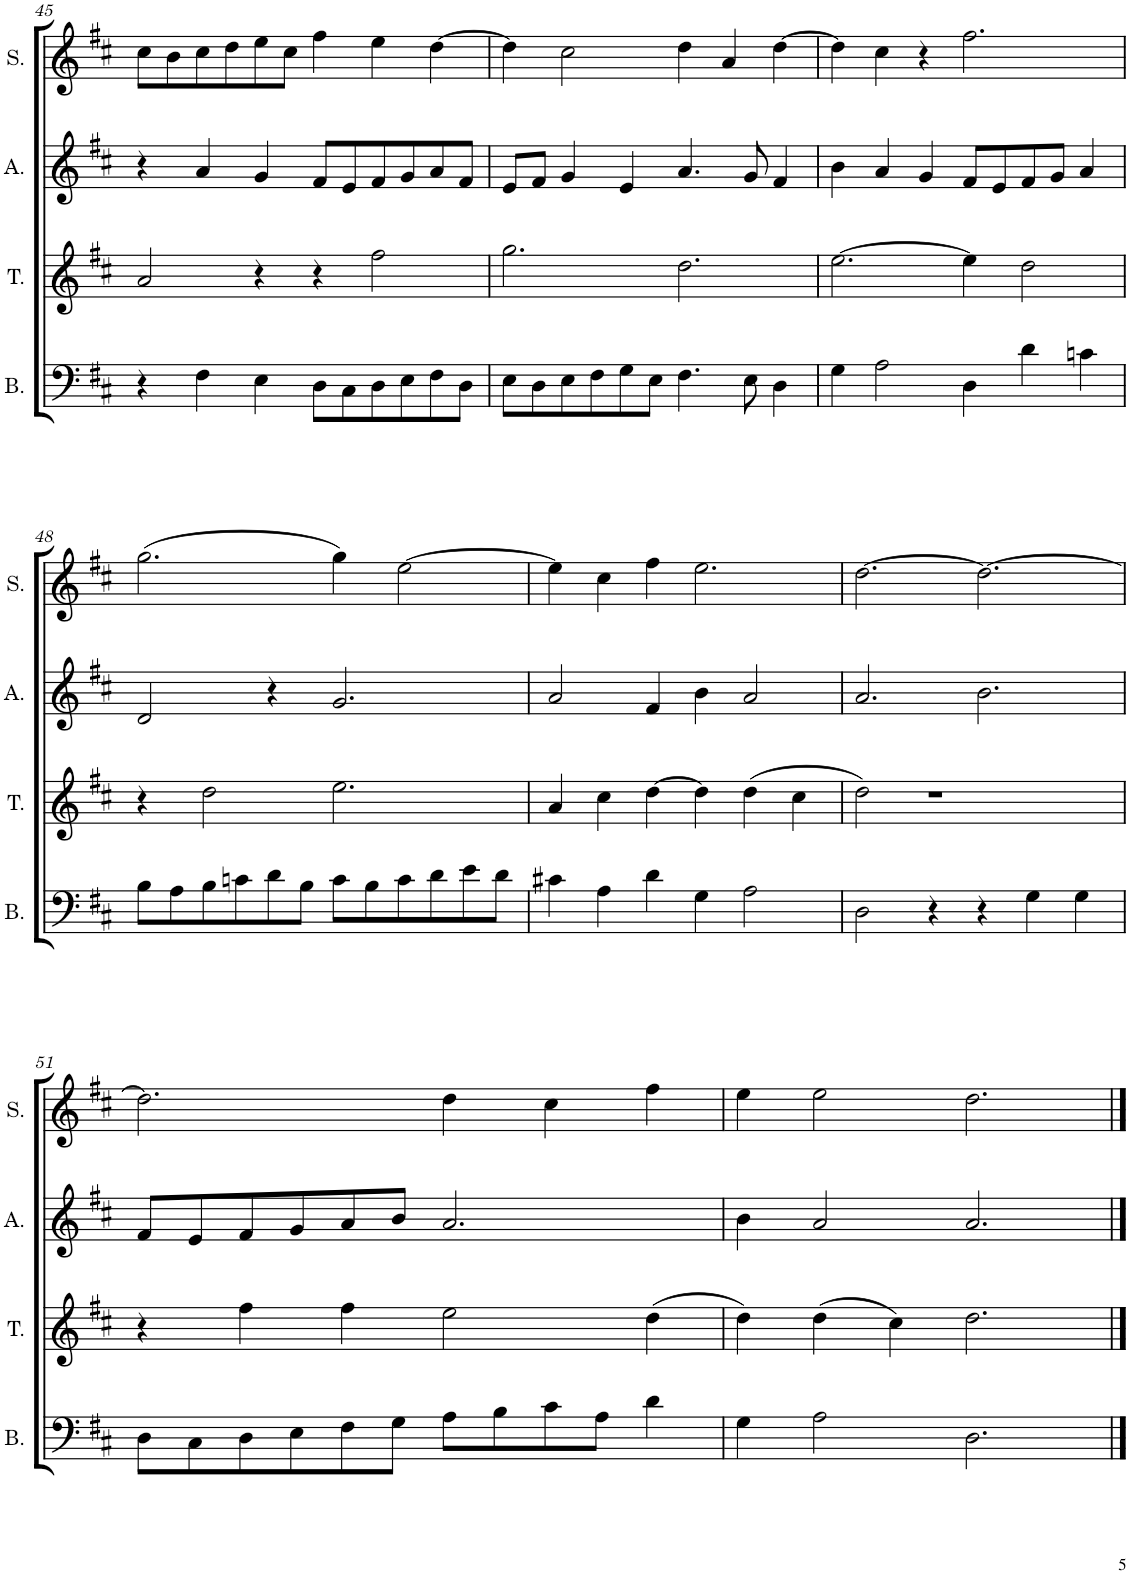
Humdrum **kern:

**kern	**kern	**kern	**kern
*part4	*part3	*part2	*part1
*staff4	*staff3	*staff2	*staff1
*I"Basse	*I"Ténor	*I"Alto	*I"Soprano
*I'B.	*I'T.	*I'A.	*I'S.
!!LO:PB:g=z
*clefF4	*clefG2	*clefG2	*clefG2
*k[f#c#]	*k[f#c#]	*k[f#c#]	*k[f#c#]
*M6/4	*M6/4	*M6/4	*M6/4
=45	=45	=45	=45
4r	2a/	4r	8cc#\L
.	.	.	8b\
4F#\	.	4a/	8cc#\
.	.	.	8dd\
4E\	4r	4g/	8ee\
.	.	.	8cc#\J
8D\L	4r	8f#/L	4ff#\
8C#\	.	8e/	.
8D\	2ff#\	8f#/	4ee\
8E\	.	8g/	.
8F#\	.	8a/	[4dd\
8D\J	.	8f#/J	.
=46	=46	=46	=46
8E\L	2.gg\	8e/L	4dd\]
8D\	.	8f#/J	.
8E\	.	4g/	2cc#\
8F#\	.	.	.
8G\	.	4e/	.
8E\J	.	.	.
4.F#\	2.dd\	4.a/	4dd\
.	.	.	4a/
8E\	.	8g/	.
4D\	.	4f#/	[4dd\
=47	=47	=47	=47
4G\	[2.ee\	4b\	4dd\]
2A\	.	4a/	4cc#\
.	.	4g/	4r
4D\	4ee\]	8f#/L	2.ff#\
.	.	8e/	.
4d\	2dd\	8f#/	.
.	.	8g/J	.
4cn\	.	4a/	.
!!LO:LB:g=z
=48	=48	=48	=48
8B\L	4r	2d/	(2.gg\
8A\	.	.	.
8B\	2dd\	.	.
8cn\	.	.	.
8d\	.	4r	.
8B\J	.	.	.
8c\L	2.ee\	2.g/	4gg\)
8B\	.	.	.
8c\	.	.	[2ee\
8d\	.	.	.
8e\	.	.	.
8d\J	.	.	.
=49	=49	=49	=49
4c#X\	4a/	2a/	4ee\]
4A\	4cc#\	.	4cc#\
4d\	[4dd\	4f#/	4ff#\
4G\	4dd\]	4b\	2.ee\
2A\	(4dd\	2a/	.
.	4cc#\	.	.
=50	=50	=50	=50
2D\	2dd\)	2.a/	[2.dd\
4r	1r	.	.
4r	.	2.b\	2.dd\_
4G\	.	.	.
4G\	.	.	.
!!LO:LB:g=z
=51	=51	=51	=51
8D\L	4r	8f#/L	2.dd\]
8C#\	.	8e/	.
8D\	4ff#\	8f#/	.
8E\	.	8g/	.
8F#\	4ff#\	8a/	.
8G\J	.	8b/J	.
8A\L	2ee\	2.a/	4dd\
8B\	.	.	.
8c#\	.	.	4cc#\
8A\J	.	.	.
4d\	(4dd\	.	4ff#\
=52	=52	=52	=52
4G\	4dd\)	4b\	4ee\
2A\	(4dd\	2a/	2ee\
.	4cc#\)	.	.
2.D\	2.dd\	2.a/	2.dd\
==	==	==	==
*-	*-	*-	*-
